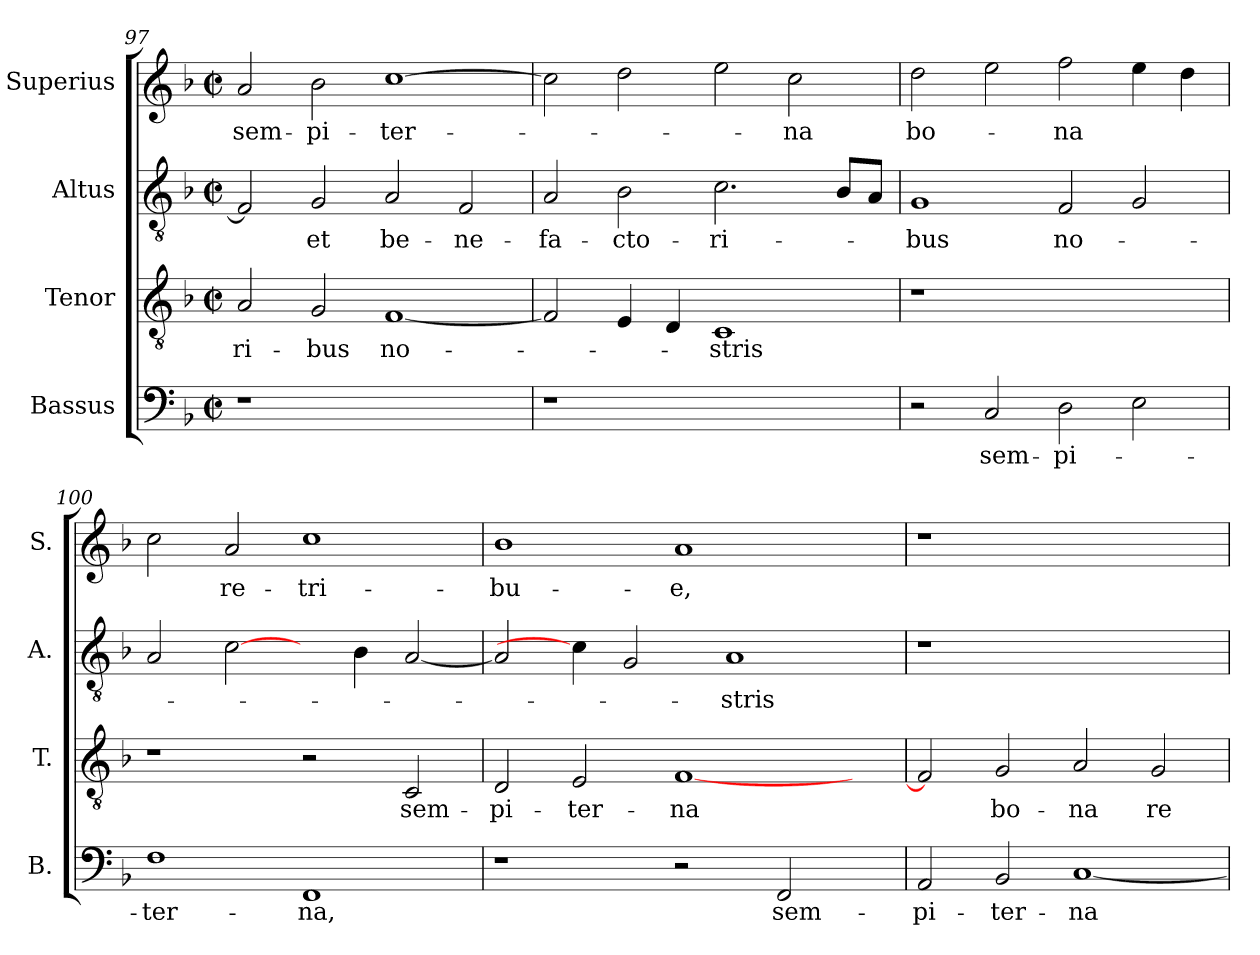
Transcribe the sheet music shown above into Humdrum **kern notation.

**kern	**text	**kern	**text	**kern	**text	**kern	**text
*part4	*part4	*part3	*part3	*part2	*part2	*part1	*part1
*staff4	*staff4	*staff3	*staff3	*staff2	*staff2	*staff1	*staff1
*I"Bassus	*	*I"Tenor	*	*I"Altus	*	*I"Superius	*
*I'B.	*	*I'T.	*	*I'A.	*	*I'S.	*
*clefF4	*	*clefGv2	*	*clefGv2	*	*clefG2	*
*	*	*ITrd7c12	*	*ITrd7c12	*	*	*
*k[b-]	*	*k[b-]	*	*k[b-]	*	*k[b-]	*
*F:	*	*F:	*	*F:	*	*F:	*
*M2/2	*	*M2/2	*	*M2/2	*	*M2/2	*
*met(c|)	*	*met(c|)	*	*met(c|)	*	*met(c|)	*
=97	=97	=97	=97	=97	=97	=97	=97
!LO:N:vis=1	!	!	!	!	!	!	!
!	!	!	!LO:LY:b:color=#000000	!	!	!	!
!	!	!	!	!	!	!	!LO:LY:b:color=#000000
1r	.	2AAi/	-ri-	2FFi/]	.	2ai/	sem-
!	!	!	!LO:LY:b:color=#000000	!	!	!	!
!	!	!	!	!	!LO:LY:b:color=#000000	!	!
!	!	!	!	!	!	!	!LO:LY:b:color=#000000
.	.	2GGi/	-bus	2GGi/	et	2b-i\	-pi-
!	!	!	!LO:LY:b:color=#000000	!	!	!	!
!	!	!	!	!	!LO:LY:b:color=#000000	!	!
!	!	!	!	!	!	!	!LO:LY:b:color=#000000
1ryy	.	[<1FFi	no-	2AAi/	be-	[>1cci	-ter-
!	!	!	!	!	!LO:LY:b:color=#000000	!	!
.	.	.	.	2FFi/	-ne-	.	.
=98	=98	=98	=98	=98	=98	=98	=98
!LO:N:vis=1	!	!	!	!	!	!	!
!	!	!	!	!	!LO:LY:b:color=#000000	!	!
1r	.	2FFi/]	.	2AAi/	-fa-	2cci\]	.
!	!	!	!	!	!LO:LY:b:color=#000000	!	!
.	.	4EEi/	.	2BB-i\	-cto-	2ddi\	.
.	.	4DDi/	.	.	.	.	.
!	!	!	!LO:LY:b:color=#000000	!	!	!	!
!	!	!	!	!	!LO:LY:b:color=#000000	!	!
1ryy	.	1CCi	-stris	2.Ci\	-ri-	2eei\	.
!	!	!	!	!	!	!	!LO:LY:b:color=#000000
.	.	.	.	.	.	2cci\	-na
.	.	.	.	8BB-i/L	.	.	.
.	.	.	.	8AAi/J	.	.	.
!!LO:LB:g=z
=99	=99	=99	=99	=99	=99	=99	=99
!	!	!LO:N:vis=1	!	!	!	!	!
!	!	!	!	!	!LO:LY:b:color=#000000	!	!
!	!	!	!	!	!	!	!LO:LY:b:color=#000000
2r	.	1r	.	1GGi	-bus	2ddi\	bo-
!	!LO:LY:b:color=#000000	!	!	!	!	!	!
2Ci/	sem-	.	.	.	.	2eei\	.
!	!LO:LY:b:color=#000000	!	!	!	!	!	!
!	!	!	!	!	!LO:LY:b:color=#000000	!	!
!	!	!	!	!	!	!	!LO:LY:b:color=#000000
2Di\	-pi-	1ryy	.	2FFi/	no-	2ffi\	-na
2Ei\	.	.	.	2GGi/	.	4eei\	.
.	.	.	.	.	.	4ddi\	.
=100	=100	=100	=100	=100	=100	=100	=100
!	!LO:LY:b:color=#000000	!	!	!	!	!	!
1Fi	-ter-	1r	.	2AAi/	.	2cci\	.
!	!	!	!	!	!	!	!LO:LY:b:color=#000000
.	.	.	.	[2Ci\	.	2ai/	re-
!	!LO:LY:b:color=#000000	!	!	!	!	!	!
!	!	!	!	!	!	!	!LO:LY:b:color=#000000
1FFi	-na,	2r	.	4ryy	.	1cci	-tri-
.	.	.	.	4BB-i\	.	.	.
!	!	!	!LO:LY:b:color=#000000	!	!	!	!
.	.	2CCi/	sem-	[<2AAi/	.	.	.
=101	=101	=101	=101	=101	=101	=101	=101
!	!	!	!LO:LY:b:color=#000000	!	!	!	!
!	!	!	!	!	!	!	!LO:LY:b:color=#000000
1r	.	2DDi/	-pi-	2AAi/]	.	1b-i	-bu-
!	!	!	!LO:LY:b:color=#000000	!	!	!	!
.	.	2EEi/	-ter-	4Ci\]	.	.	.
.	.	.	.	2GGi/	.	.	.
!	!	!	!LO:LY:b:color=#000000	!	!	!	!
!	!	!	!	!	!	!	!LO:LY:b:color=#000000
2r	.	[<1FFi	-na	.	.	1ai	-e,
!	!	!	!	!	!LO:LY:b:color=#000000	!	!
.	.	.	.	1AAi	-stris	.	.
!	!LO:LY:b:color=#000000	!	!	!	!	!	!
2FFi/	sem-	.	.	.	.	.	.
4ryy	.	4ryy	.	.	.	4ryy	.
=102	=102	=102	=102	=102	=102	=102	=102
!	!LO:LY:b:color=#000000	!	!	!LO:N:vis=1	!	!LO:N:vis=1	!
2AAi/	-pi-	2FFi/]	.	1r	.	1r	.
!	!LO:LY:b:color=#000000	!	!	!	!	!	!
!	!	!	!LO:LY:b:color=#000000	!	!	!	!
2BB-i/	-ter-	2GGi/	bo-	.	.	.	.
!	!LO:LY:b:color=#000000	!	!	!	!	!	!
!	!	!	!LO:LY:b:color=#000000	!	!	!	!
[<1Ci	-na	2AAi/	-na	1ryy	.	1ryy	.
!	!	!	!LO:LY:b:color=#000000	!	!	!	!
.	.	2GGi/	re-	.	.	.	.
=	=	=	=	=	=	=	=
*-	*-	*-	*-	*-	*-	*-	*-
